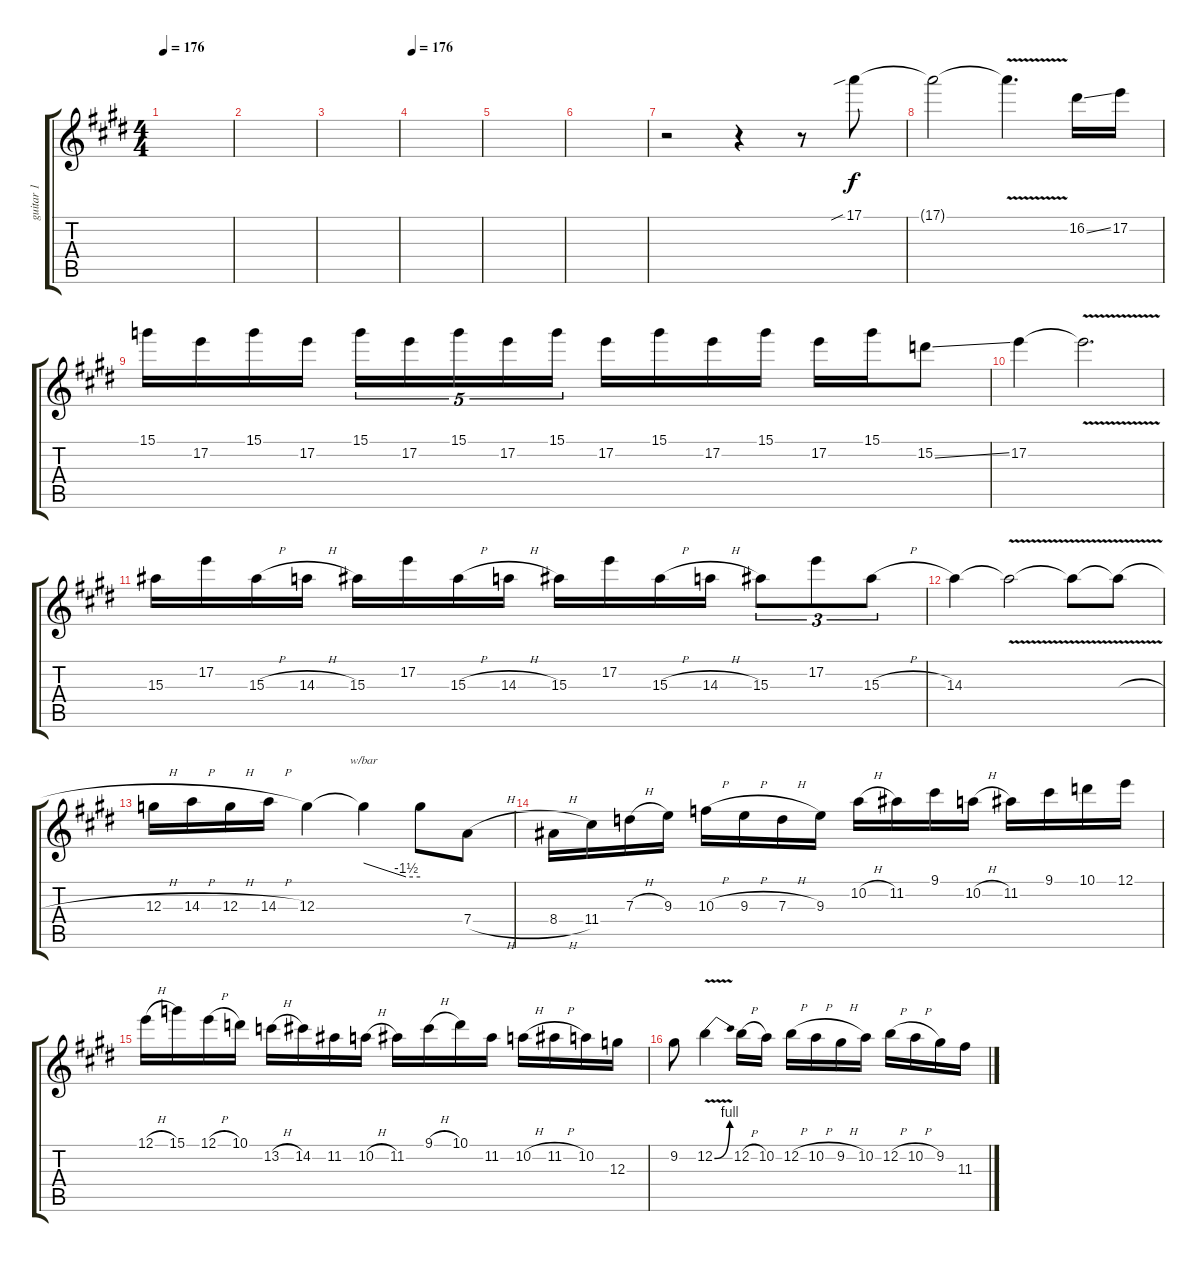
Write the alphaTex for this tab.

\track ("guitar 1" "guitar 1") {instrument overdrivenguitar}
\staff {score tabs}
\tuning (E4 B3 G3 D3 A2 E2) {hide}
\ts (4 4)
\tempo 176
\clef g2
\ks c#minor
|
|
|
\tempo 176
|
|
|
r.2 r.4 r.8 17.1{sib}.8 |
17.1{t}.2 17.1{v t}.4{d} 16.2{ss}.16 17.2.16 |
15.1.16 17.2.16 15.1.16 17.2.16 15.1.16{tu (5 4)} 17.2.16{tu (5 4)} 15.1.16{tu (5 4)} 17.2.16{tu (5 4)} 15.1.16{tu (5 4)} 17.2.16 15.1.16 17.2.16 15.1.16 17.2.16 15.1.16 15.2{ss}.8 |
17.2.4 17.2{v t}.2{d} |
15.3.16 17.2.16 15.3{h}.16 14.3{h}.16 15.3.16 17.2.16 15.3{h}.16 14.3{h}.16 15.3.16 17.2.16 15.3{h}.16 14.3{h}.16 15.3.8{tu (3 2)} 17.2.8{tu (3 2)} 15.3{h}.8{tu (3 2)} |
14.3.4 14.3{v t}.2 14.3{t}.8 14.3{v h t}.8 |
12.3{h}.16 14.3{h}.16 12.3{h}.16 14.3{h}.16 12.3.4 12.3{t}.4{tbe (custom default 0 0 45 -6 60 -6)} 12.3{t}.8 7.4{h}.8 |
8.4{h}.16 11.4.16 7.3{h}.16 9.3.16 10.3{h}.16 9.3{h}.16 7.3{h}.16 9.3.16 10.2{h}.16 11.2.16 9.1.16 10.2{h}.16 11.2.16 9.1.16 10.1.16 12.1.16 |
12.1{h}.16 15.1.16 12.1{h}.16 10.1.16 13.2{h}.16 14.2.16 11.2.16 10.2{h}.16 11.2.16 9.1{h}.16 10.1.16 11.2.16 10.2{h}.16 11.2{h}.16 10.2.16 12.3.16 |
9.2.8 12.2{be (bend 0 0 60 4) v}.4 12.2{h}.16 10.2.16 12.2{h}.16 10.2{h}.16 9.2{h}.16 10.2.16 12.2{h}.16 10.2{h}.16 9.2.16 11.3.16
